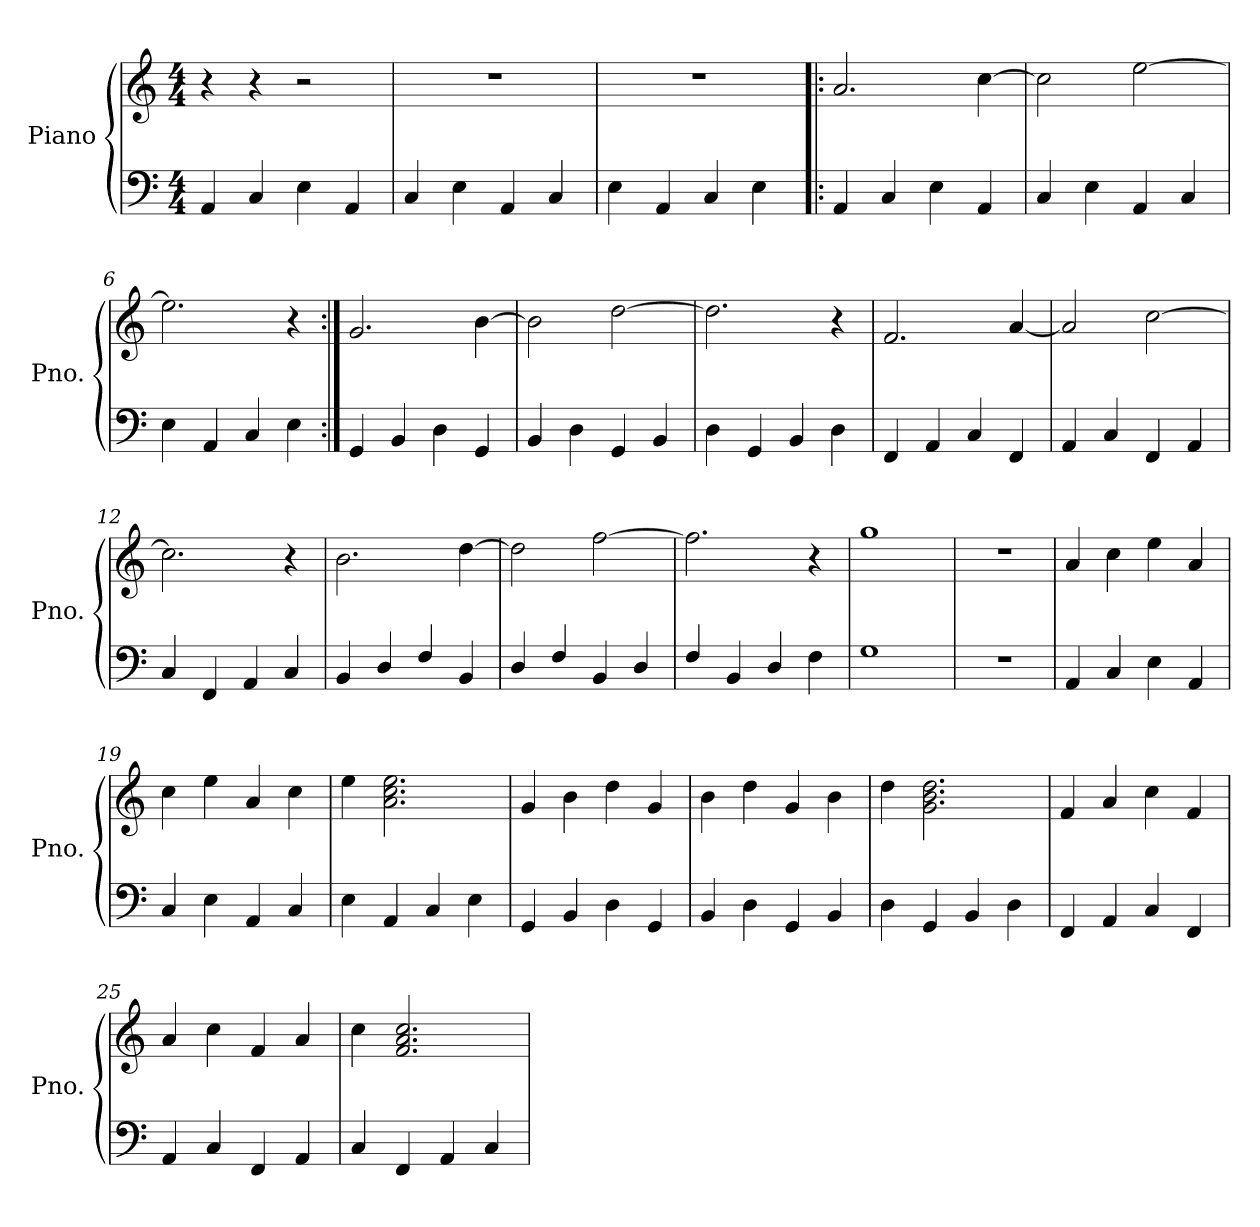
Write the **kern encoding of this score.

**kern	**kern
*part1	*part1
*staff2	*staff1
*I"Piano	*
*I'Pno.	*
*clefF4	*clefG2
*k[]	*k[]
*M4/4	*M4/4
*MM144	*MM144
=1	=1
4AA/	4r
4C/	4r
4E\	2r
4AA/	.
=2	=2
4C/	1r
4E\	.
4AA/	.
4C/	.
=3	=3
4E\	1r
4AA/	.
4C/	.
4E\	.
=4!|:	=4!|:
4AA/	2.a/
4C/	.
4E\	.
4AA/	[4cc\
=5	=5
4C/	2cc\]
4E\	.
4AA/	[2ee\
4C/	.
=6	=6
4E\	2.ee\]
4AA/	.
4C/	.
4E\	4r
=7:|!	=7:|!
4GG/	2.g/
4BB/	.
4D\	.
4GG/	[4b\
=8	=8
4BB/	2b\]
4D\	.
4GG/	[2dd\
4BB/	.
=9	=9
4D\	2.dd\]
4GG/	.
4BB/	.
4D\	4r
!!LO:LB:g=z
=10	=10
4FF/	2.f/
4AA/	.
4C/	.
4FF/	[4a/
=11	=11
4AA/	2a/]
4C/	.
4FF/	[2cc\
4AA/	.
=12	=12
4C/	2.cc\]
4FF/	.
4AA/	.
4C/	4r
=13	=13
4BB/	2.b\
4D/	.
4F/	.
4BB/	[4dd\
=14	=14
4D/	2dd\]
4F/	.
4BB/	[2ff\
4D/	.
=15	=15
4F/	2.ff\]
4BB/	.
4D/	.
4F\	4r
=16	=16
1G	1gg
=17	=17
1r	1r
=18	=18
4AA/	4a/
4C/	4cc\
4E\	4ee\
4AA/	4a/
=19	=19
4C/	4cc\
4E\	4ee\
4AA/	4a/
4C/	4cc\
=20	=20
4E\	4ee\
4AA/	2.a\ 2.cc\ 2.ee\
4C/	.
4E\	.
!!LO:LB:g=z
=21	=21
4GG/	4g/
4BB/	4b\
4D\	4dd\
4GG/	4g/
=22	=22
4BB/	4b\
4D\	4dd\
4GG/	4g/
4BB/	4b\
=23	=23
4D\	4dd\
4GG/	2.g\ 2.b\ 2.dd\
4BB/	.
4D\	.
=24	=24
4FF/	4f/
4AA/	4a/
4C/	4cc\
4FF/	4f/
=25	=25
4AA/	4a/
4C/	4cc\
4FF/	4f/
4AA/	4a/
=26	=26
4C/	4cc\
4FF/	2.f/ 2.a/ 2.cc/
4AA/	.
4C/	.
=	=
*-	*-
